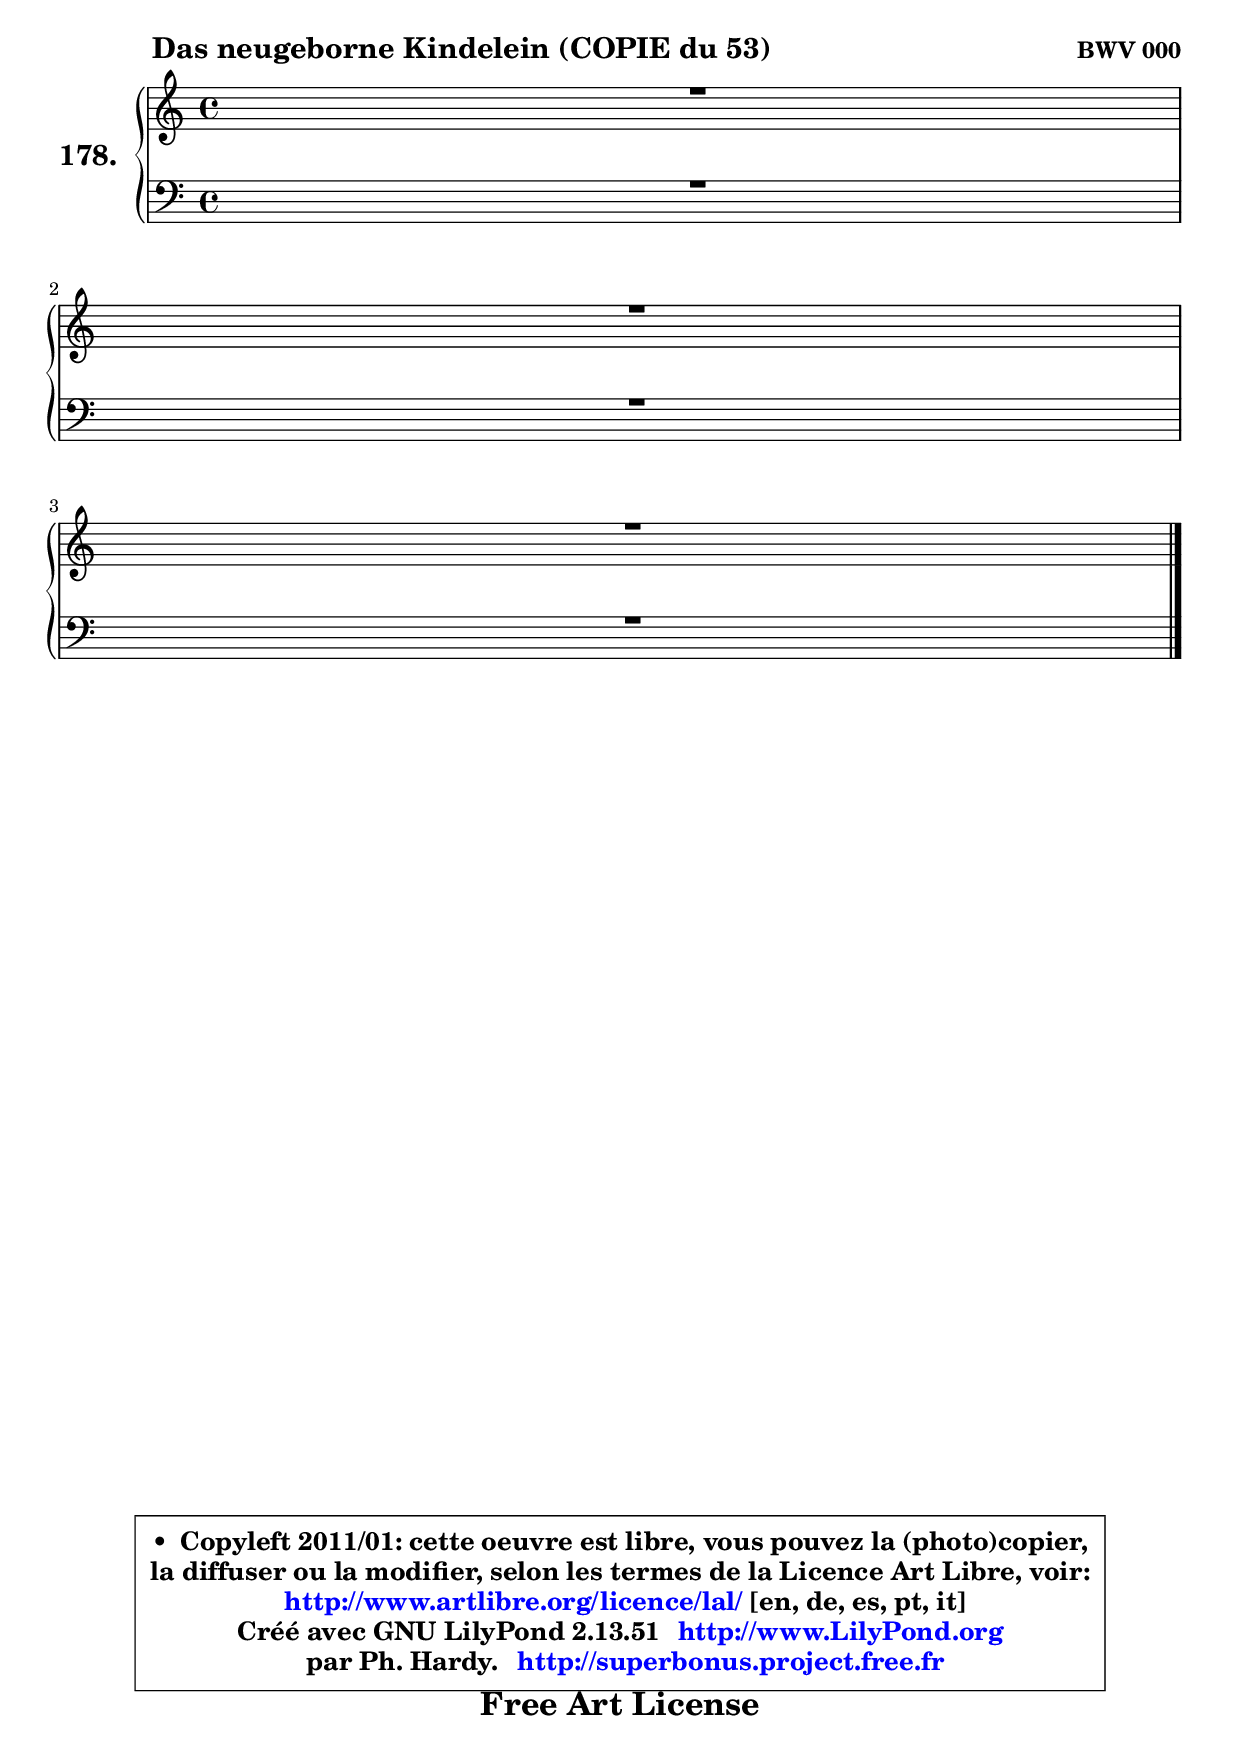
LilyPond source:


\version "2.13.51"

    \paper {
%	system-system-spacing #'padding = #0.1
%	score-system-spacing #'padding = #0.1
%	ragged-bottom = ##f
%	ragged-last-bottom = ##f
	}

    \header {
      opus = \markup { \bold "BWV 000" }
      piece = \markup { \hspace #9 \fontsize #2 \bold "Das neugeborne Kindelein (COPIE du 53)" }
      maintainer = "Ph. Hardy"
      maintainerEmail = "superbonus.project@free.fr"
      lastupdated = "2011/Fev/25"
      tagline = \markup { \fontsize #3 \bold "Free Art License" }
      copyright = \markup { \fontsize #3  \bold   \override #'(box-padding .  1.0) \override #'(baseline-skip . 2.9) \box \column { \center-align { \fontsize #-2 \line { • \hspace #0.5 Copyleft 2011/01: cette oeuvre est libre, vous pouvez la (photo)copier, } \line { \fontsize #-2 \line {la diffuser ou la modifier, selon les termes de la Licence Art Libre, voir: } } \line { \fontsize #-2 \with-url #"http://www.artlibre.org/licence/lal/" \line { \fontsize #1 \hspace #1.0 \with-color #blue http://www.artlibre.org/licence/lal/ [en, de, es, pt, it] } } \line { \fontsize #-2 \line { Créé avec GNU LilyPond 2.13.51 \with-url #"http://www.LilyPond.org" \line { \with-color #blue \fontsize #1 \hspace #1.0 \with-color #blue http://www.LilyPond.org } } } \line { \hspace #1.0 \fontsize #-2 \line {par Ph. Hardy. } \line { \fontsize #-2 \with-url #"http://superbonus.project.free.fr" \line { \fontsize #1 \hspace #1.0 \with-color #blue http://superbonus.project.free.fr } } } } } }

	  }

  guidemidi = {
	\tempo 4 = 78

	}

  upper = {
	\time 4/4
	\key c \major
	\clef treble
	\voiceOne
	<< { 
	% SOPRANO
	\set Voice.midiInstrument = "acoustic grand"
	\relative c' {
	R1 |
\break
	R1 |
\break
	R1 |
        \bar "|."
	} % fin de relative
	}

	\context Voice="1" { \voiceTwo 
	% ALTO
	\set Voice.midiInstrument = "acoustic grand"
	\relative c' {
	
        \bar "|."
	} % fin de relative
	\oneVoice
	} >>
	}

    lower = {
	\time 4/4
	\key c \major
	\clef bass
	\voiceOne
	<< { 
	% TENOR
	\set Voice.midiInstrument = "acoustic grand"
	\relative c' {
	R1 |
\break
	R1 |
\break
	R1 |
        \bar "|."
	} % fin de relative
	}
	\context Voice="1" { \voiceTwo 
	% BASS
	\set Voice.midiInstrument = "acoustic grand"
	\relative c {
        
        \bar "|."
	} % fin de relative
	\oneVoice
	} >>
	}


    \score { 

	\new PianoStaff <<
	\set PianoStaff.instrumentName = \markup { \bold \huge "178." }
	\new Staff = "upper" \upper
	\new Staff = "lower" \lower
	>>

    \layout {
%	ragged-last = ##f
	   }

         } % fin de score

  \score {
    \unfoldRepeats { << \guidemidi \upper \lower >> }
    \midi {
    \context {
     \Staff
      \remove "Staff_performer"
               }

     \context {
      \Voice
       \consists "Staff_performer"
                }

     \context { 
      \Score
      tempoWholesPerMinute = #(ly:make-moment 78 4)
		}
	    }
	}

